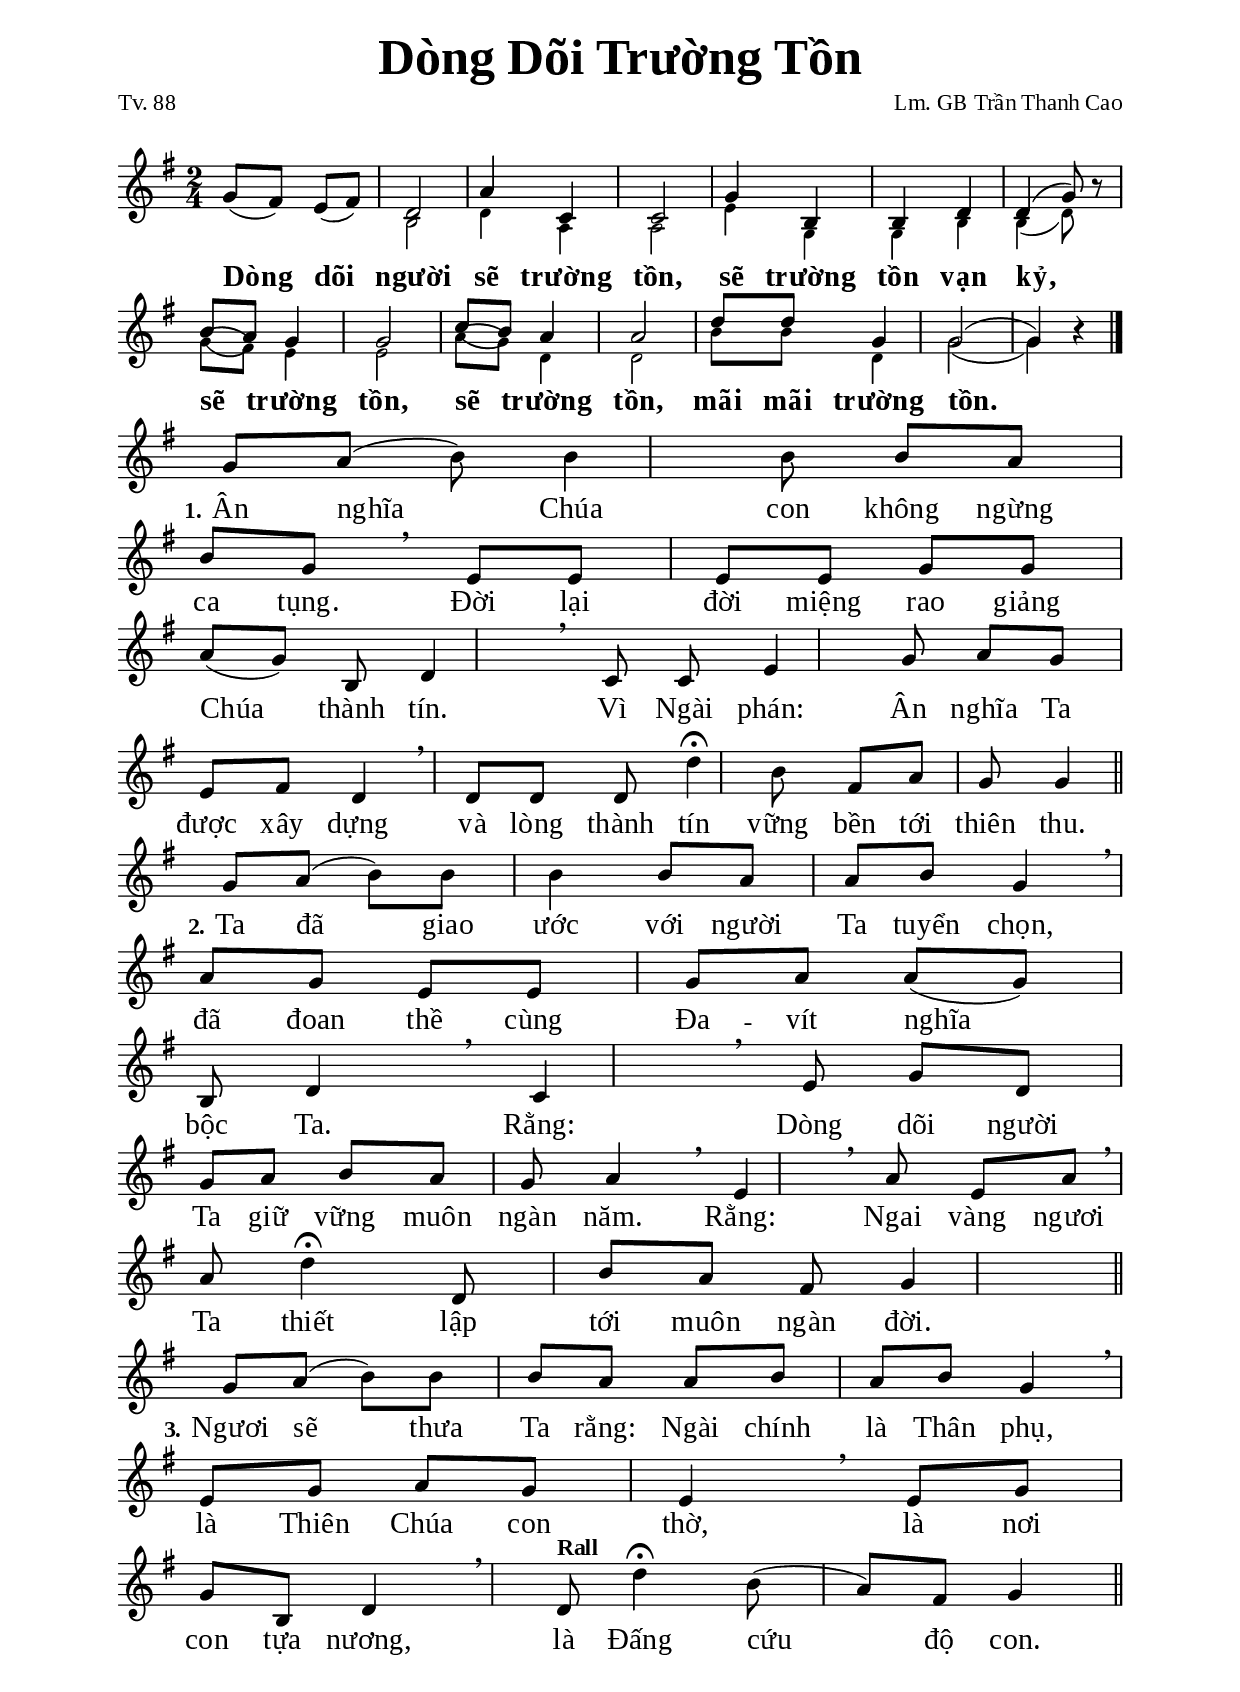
% Cài đặt chung
\version "2.22.1"
\include "english.ly"

\header {
  title = \markup { \fontsize #3 "Dòng Dõi Trường Tồn" }
  poet = "Tv. 88"
  composer = "Lm. GB Trần Thanh Cao"
  arranger = " "
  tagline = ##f
}


\paper {
  #(set-paper-size "a4")
  top-margin = 10\mm
  bottom-margin = 10\mm
  left-margin = 20\mm
  right-margin = 20\mm
  indent = #0
  #(define fonts
    (make-pango-font-tree
      "Liberation Serif"
      "Liberation Serif"
      "Liberation Serif"
      (/ 20 20)))
  page-count = #1
}

% Nhạc điệp khúc
nhacDiepKhucSop = \relative c'' {

  g8 _(fs) e _(fs) |
  d2 |
  a'4 c, |
  c2 |
  g'4 b, |
  b d |
  d (g8) r |
  b _(a) g4 |
  g2 |
  c8 _(b) a4 |
  a2 |
  d8 d g,4 |
  g2 ( |
  g4) r \bar "|."
}

nhacDiepKhucBass = \relative c' {


  \skip 2
  b2 |
  d4 a |
  a2 |
  e'4 g, |
  g b |
  b (d8) r |
  g ^(fs) e4 |
  e2 |
  a8 ^(g) d4 |
  d2 |
  b'8 b d,4 |
  g2 ( |
  g4) r
}

% Nhạc phiên khúc
nhacPhienKhucMot = \relative c'' {
 
  g8 a (b) b4 b8 b a b g \breathe
  e e e e g g a (g) b, d4 \breathe
  c8 c e4 g8 a g e fs d4 \breathe
  d8 d d d'4 \fermata b8 fs a g g4 \bar "||"
}

nhacPhienKhucHai = \relative c'' {
 
  g8 a (b) b b4 b8 a a b g4 \breathe
  a8 g e e g a a (g) b, d4 \breathe
  c \breathe e8 g d g a b a g a4 \breathe
  e \breathe a8 e a \breathe a d4 \fermata
  d,8 b' a fs g4 \bar "||"
}

nhacPhienKhucBa = \relative c'' {
 
  g8 a (b) b b a a b a b g4 \breathe
  e8 g a g e4 \breathe
  e8 g g b, d4 \breathe
  \tempo "Rall" d8 d'4 \fermata b8 (a) fs g4 \bar "||"
}

% Lời điệp khúc
loiDiepKhuc = \lyricmode {
 
  Dòng dõi người sẽ trường tồn, sẽ trường tồn vạn kỷ,
  sẽ trường tồn, sẽ trường tồn, mãi mãi trường tồn.
}

% Lời phiên khúc
loiPhienKhucMot = \lyricmode {
  \set stanza = #"1."
  Ân nghĩa Chúa con không ngừng ca tụng.
  Đời lại đời miệng rao giảng Chúa thành tín.
  Vì Ngài phán: Ân nghĩa Ta được xây dựng
  và lòng thành tín vững bền tới thiên thu.
}

loiPhienKhucHai = \lyricmode {
  \set stanza = #"2."
  Ta đã giao ước với người Ta tuyển chọn,
  đã đoan thề cùng Đa -- vít nghĩa bộc Ta.
  Rằng: Dòng dõi người Ta giữ vững muôn ngàn năm.
  Rằng: Ngai vàng ngươi Ta thiết lập tới muôn ngàn đời.
}

loiPhienKhucBa = \lyricmode {
  \set stanza = #"3."
  Ngươi sẽ thưa Ta rằng: Ngài chính là Thân phụ,
  là Thiên Chúa con thờ,
  là nơi con tựa nương,
  là Đấng cứu độ con.
}


% Dàn trang
\score {
  \new ChoirStaff <<
    \new Staff = diepKhuc \with {
        \consists "Merge_rests_engraver"
        %\magnifyStaff #(magstep +1)
      }
      <<
      \new Voice = beSop {
        \voiceOne \key g \major \time 2/4 \nhacDiepKhucSop
      }
      \new Voice = beBas {
        \override NoteHead.font-size = #-2
        \voiceTwo \key g \major \time 2/4 \nhacDiepKhucBass
        
      }
    >>
    \new Lyrics \lyricsto beSop \loiDiepKhuc
  >>
  \layout {
    \override Lyrics.LyricText.font-series = #'bold
    \override Lyrics.LyricText.font-size = #+2.5
    \override Lyrics.LyricSpace.minimum-distance = #2.0
    \override Score.BarNumber.break-visibility = ##(#f #f #f)
    \override Score.SpacingSpanner.uniform-stretching = ##t
  }
}

\score {
  \new ChoirStaff <<
    \new Staff = phienKhuc \with {
        %\magnifyStaff #(magstep +1)
      }
      <<
      \new Voice = beSop {
        \key g \major \time 2/4 \nhacPhienKhucMot
      }
    >>
    \new Lyrics \lyricsto beSop \loiPhienKhucMot
  >>
  \layout {
    \override Staff.TimeSignature.transparent = ##t
    \override Lyrics.LyricText.font-size = #+2.5
    \override Lyrics.LyricSpace.minimum-distance = #2.2
    \override Score.BarNumber.break-visibility = ##(#f #f #f)
    \override Score.SpacingSpanner.uniform-stretching = ##t
    \set Score.barAlways = ##t
    \set Score.defaultBarType = ""
  } 
}

\score {
  \new ChoirStaff <<
    \new Staff = phienKhuc \with {
        %\magnifyStaff #(magstep +1)
      }
      <<
      \new Voice = beSop {
        \key g \major \time 2/4 \nhacPhienKhucHai
      }
    >>
    \new Lyrics \lyricsto beSop \loiPhienKhucHai
  >>
  \layout {
    \override Staff.TimeSignature.transparent = ##t
    \override Lyrics.LyricText.font-size = #+2.5
    \override Lyrics.LyricSpace.minimum-distance = #2.5
    \override Score.BarNumber.break-visibility = ##(#f #f #f)
    \override Score.SpacingSpanner.uniform-stretching = ##t
    \set Score.barAlways = ##t
    \set Score.defaultBarType = ""
  } 
}

\score {
  \new ChoirStaff <<
    \new Staff = phienKhuc \with {
        %\magnifyStaff #(magstep +1)
      }
      <<
      \new Voice = beSop {
        \key g \major \time 2/4 \nhacPhienKhucBa
      }
    >>
    \new Lyrics \lyricsto beSop \loiPhienKhucBa
  >>
  \layout {
    \override Staff.TimeSignature.transparent = ##t
    \override Lyrics.LyricText.font-size = #+2.5
    \override Lyrics.LyricSpace.minimum-distance = #2.3
    \override Score.BarNumber.break-visibility = ##(#f #f #f)
    \override Score.SpacingSpanner.uniform-stretching = ##t
    \set Score.barAlways = ##t
    \set Score.defaultBarType = ""
  } 
}
